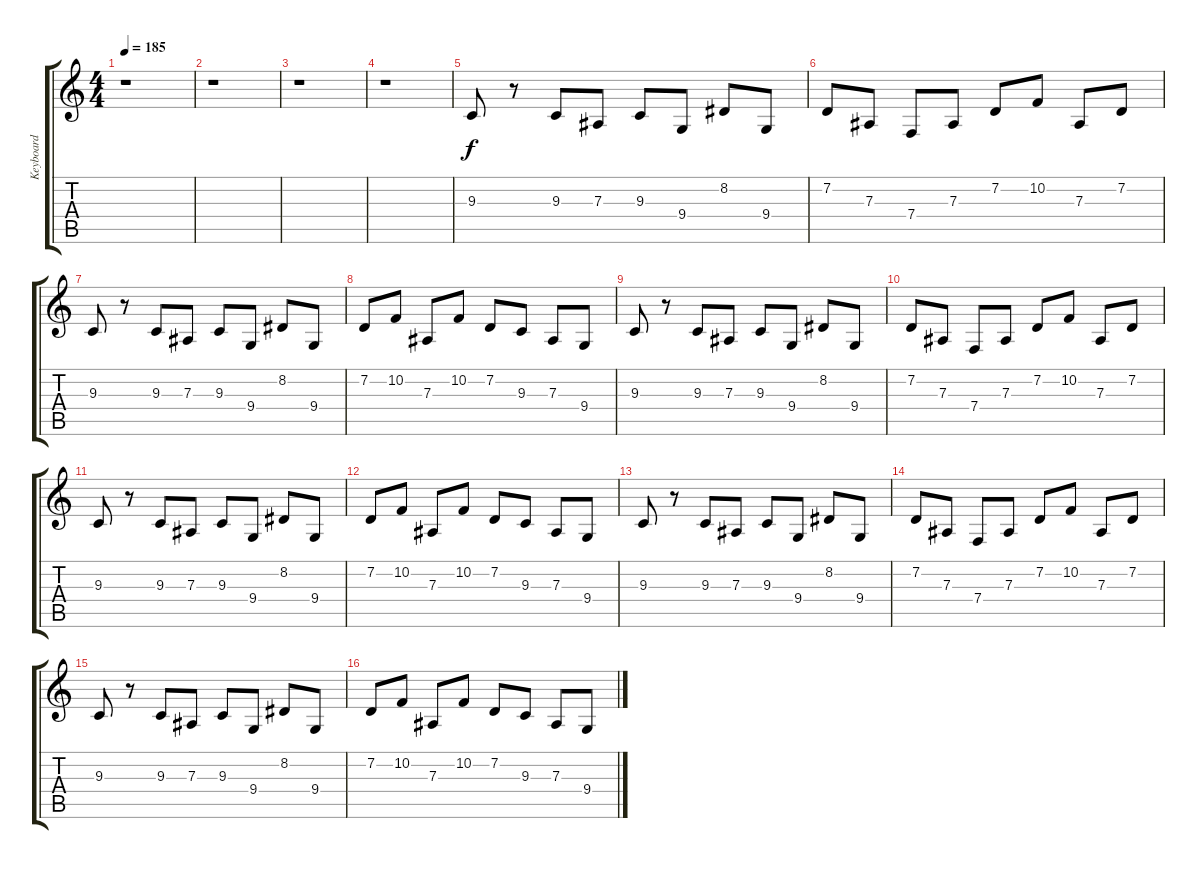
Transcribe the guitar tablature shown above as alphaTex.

\track ("Keyboard" "Keyboard") {instrument stringensemble1}
\staff {score tabs}
\tuning (C4 G3 Eb3 Bb2 F2 C2) {hide}
\ts (4 4)
\tempo 185
\clef g2
\ks c
r.1{dy f} |
r.1 |
r.1 |
r.1 |
9.3.8 r.8 9.3.8 7.3.8 9.3.8 9.4.8 8.2.8 9.4.8 |
7.2.8 7.3.8 7.4.8 7.3.8 7.2.8 10.2.8 7.3.8 7.2.8 |
9.3.8 r.8 9.3.8 7.3.8 9.3.8 9.4.8 8.2.8 9.4.8 |
7.2.8 10.2.8 7.3.8 10.2.8 7.2.8 9.3.8 7.3.8 9.4.8 |
9.3.8 r.8 9.3.8 7.3.8 9.3.8 9.4.8 8.2.8 9.4.8 |
7.2.8 7.3.8 7.4.8 7.3.8 7.2.8 10.2.8 7.3.8 7.2.8 |
9.3.8 r.8 9.3.8 7.3.8 9.3.8 9.4.8 8.2.8 9.4.8 |
7.2.8 10.2.8 7.3.8 10.2.8 7.2.8 9.3.8 7.3.8 9.4.8 |
9.3.8 r.8 9.3.8 7.3.8 9.3.8 9.4.8 8.2.8 9.4.8 |
7.2.8 7.3.8 7.4.8 7.3.8 7.2.8 10.2.8 7.3.8 7.2.8 |
9.3.8 r.8 9.3.8 7.3.8 9.3.8 9.4.8 8.2.8 9.4.8 |
7.2.8 10.2.8 7.3.8 10.2.8 7.2.8 9.3.8 7.3.8 9.4.8
